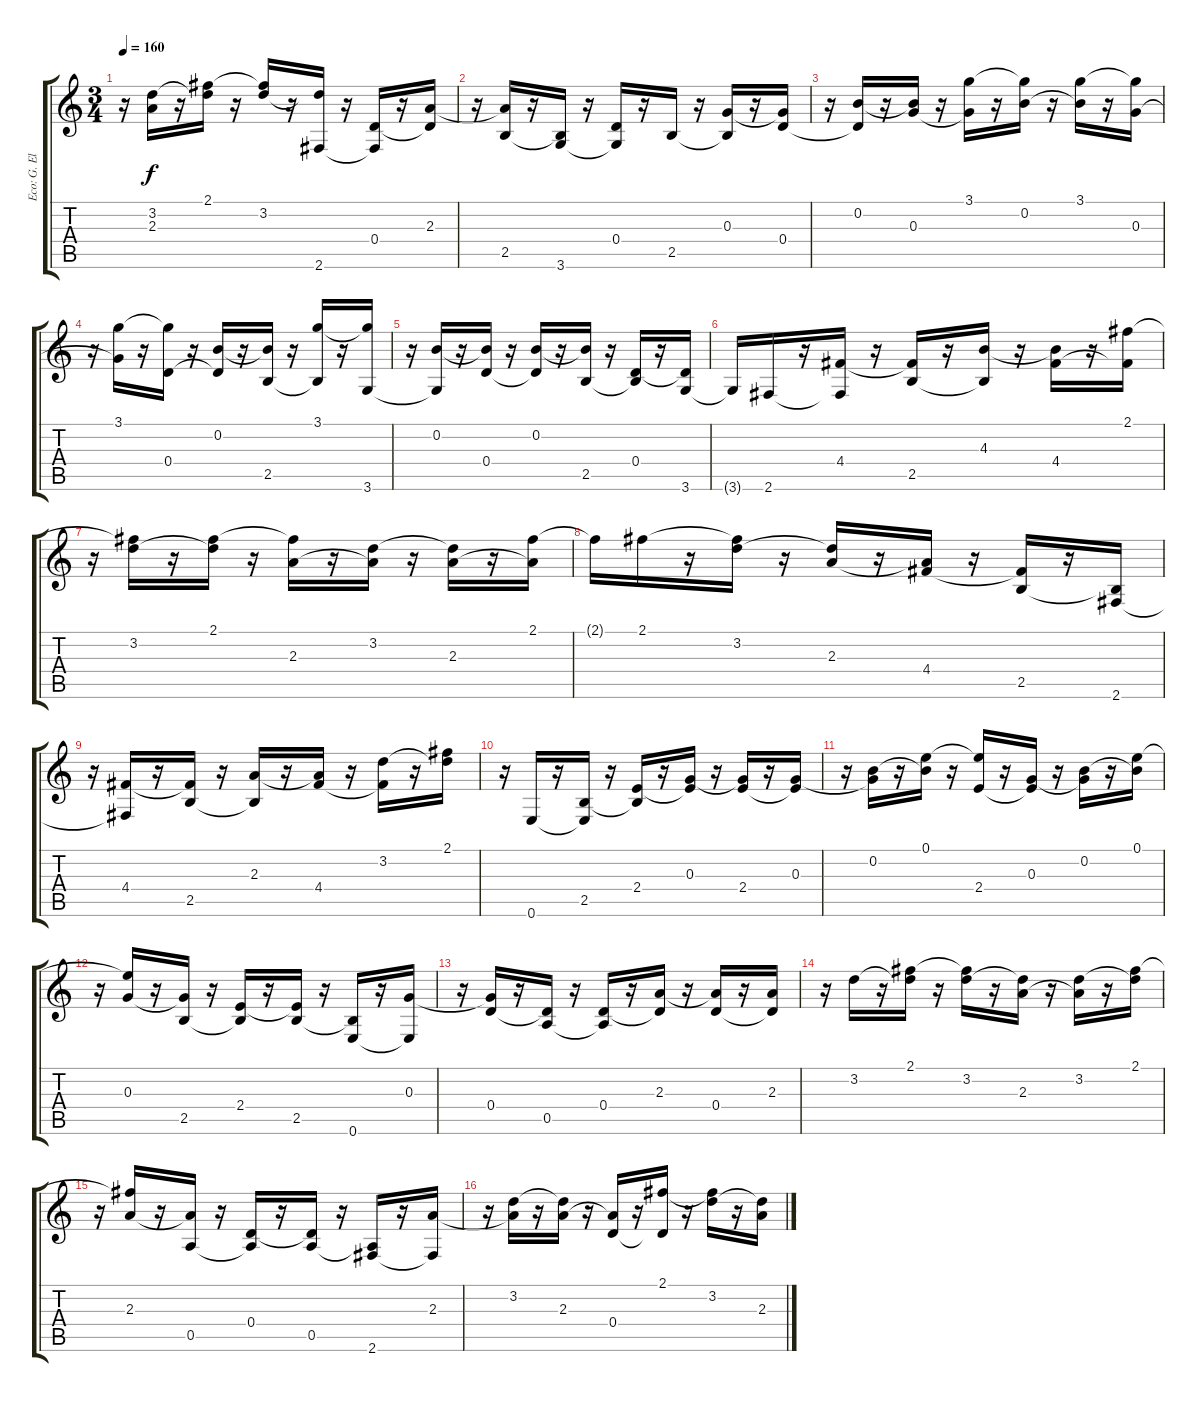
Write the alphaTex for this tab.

\track ("Eco: G. Electrica" "Eco: G. El") {instrument guitarharmonics}
\staff {score tabs}
\tuning (E4 B3 G3 D3 A2 E2) {hide}
\ts (3 4)
\tempo 160
\clef g2
\ks c
r.16{dy f} (3.2 2.3{t}).16 r.16 (2.1 3.2{t}).16 r.16 (2.1{t} 3.2).16 r.16 (3.2{t} 2.6).16 r.16 (0.4 2.6{t}).16 r.16 (2.3 0.4{t}).16 |
r.16 (2.3{t} 2.5).16 r.16 (2.5{t} 3.6).16 r.16 (0.4 3.6{t}).16 r.16 2.5.16 r.16 (0.3 2.5{t}).16 r.16 (0.3{t} 0.4).16 |
r.16 (0.2 0.4{t}).16 r.16 (0.2{t} 0.3).16 r.16 (3.1 0.3{t}).16 r.16 (3.1{t} 0.2).16 r.16 (3.1 0.2{t}).16 r.16 (3.1{t} 0.3).16 |
r.16 (3.1 0.3{t}).16 r.16 (3.1{t} 0.4).16 r.16 (0.2 0.4{t}).16 r.16 (0.2{t} 2.5).16 r.16 (3.1 2.5{t}).16 r.16 (3.1{t} 3.6).16 |
r.16 (0.2 3.6{t}).16 r.16 (0.2{t} 0.4).16 r.16 (0.2 0.4{t}).16 r.16 (0.2{t} 2.5).16 r.16 (0.4 2.5{t}).16 r.16 (0.4{t} 3.6).16 |
3.6{t}.16 2.6.16 r.16 (4.4 2.6{t}).16 r.16 (4.4{t} 2.5).16 r.16 (4.3 2.5{t}).16 r.16 (4.3{t} 4.4).16 r.16 (2.1 4.4{t}).16 |
r.16 (2.1{t} 3.2).16 r.16 (2.1 3.2{t}).16 r.16 (2.1{t} 2.3).16 r.16 (3.2 2.3{t}).16 r.16 (3.2{t} 2.3).16 r.16 (2.1 2.3{t}).16 |
2.1{t}.16 2.1.16 r.16 (2.1{t} 3.2).16 r.16 (3.2{t} 2.3).16 r.16 (2.3{t} 4.4).16 r.16 (4.4{t} 2.5).16 r.16 (2.5{t} 2.6).16 |
r.16 (4.4 2.6{t}).16 r.16 (4.4{t} 2.5).16 r.16 (2.3 2.5{t}).16 r.16 (2.3{t} 4.4).16 r.16 (3.2 4.4{t}).16 r.16 (2.1 3.2{t}).16 |
r.16 0.6.16 r.16 (2.5 0.6{t}).16 r.16 (2.4 2.5{t}).16 r.16 (0.3 2.4{t}).16 r.16 (0.3{t} 2.4).16 r.16 (0.3 2.4{t}).16 |
r.16 (0.2 0.3{t}).16 r.16 (0.1 0.2{t}).16 r.16 (0.1{t} 2.4).16 r.16 (0.3 2.4{t}).16 r.16 (0.2 0.3{t}).16 r.16 (0.1 0.2{t}).16 |
r.16 (0.1{t} 0.3).16 r.16 (0.3{t} 2.5).16 r.16 (2.4 2.5{t}).16 r.16 (2.4{t} 2.5).16 r.16 (2.5{t} 0.6).16 r.16 (0.3 0.6{t}).16 |
r.16 (0.3{t} 0.4).16 r.16 (0.4{t} 0.5).16 r.16 (0.4 0.5{t}).16 r.16 (2.3 0.4{t}).16 r.16 (2.3{t} 0.4).16 r.16 (2.3 0.4{t}).16 |
r.16 3.2.16 r.16 (2.1 3.2{t}).16 r.16 (2.1{t} 3.2).16 r.16 (3.2{t} 2.3).16 r.16 (3.2 2.3{t}).16 r.16 (2.1 3.2{t}).16 |
r.16 (2.1{t} 2.3).16 r.16 (2.3{t} 0.5).16 r.16 (0.4 0.5{t}).16 r.16 (0.4{t} 0.5).16 r.16 (0.5{t} 2.6).16 r.16 (2.3 2.6{t}).16 |
r.16 (3.2 2.3{t}).16 r.16 (3.2{t} 2.3).16 r.16 (2.3{t} 0.4).16 r.16 (2.1 0.4{t}).16 r.16 (2.1{t} 3.2).16 r.16 (3.2{t} 2.3).16
